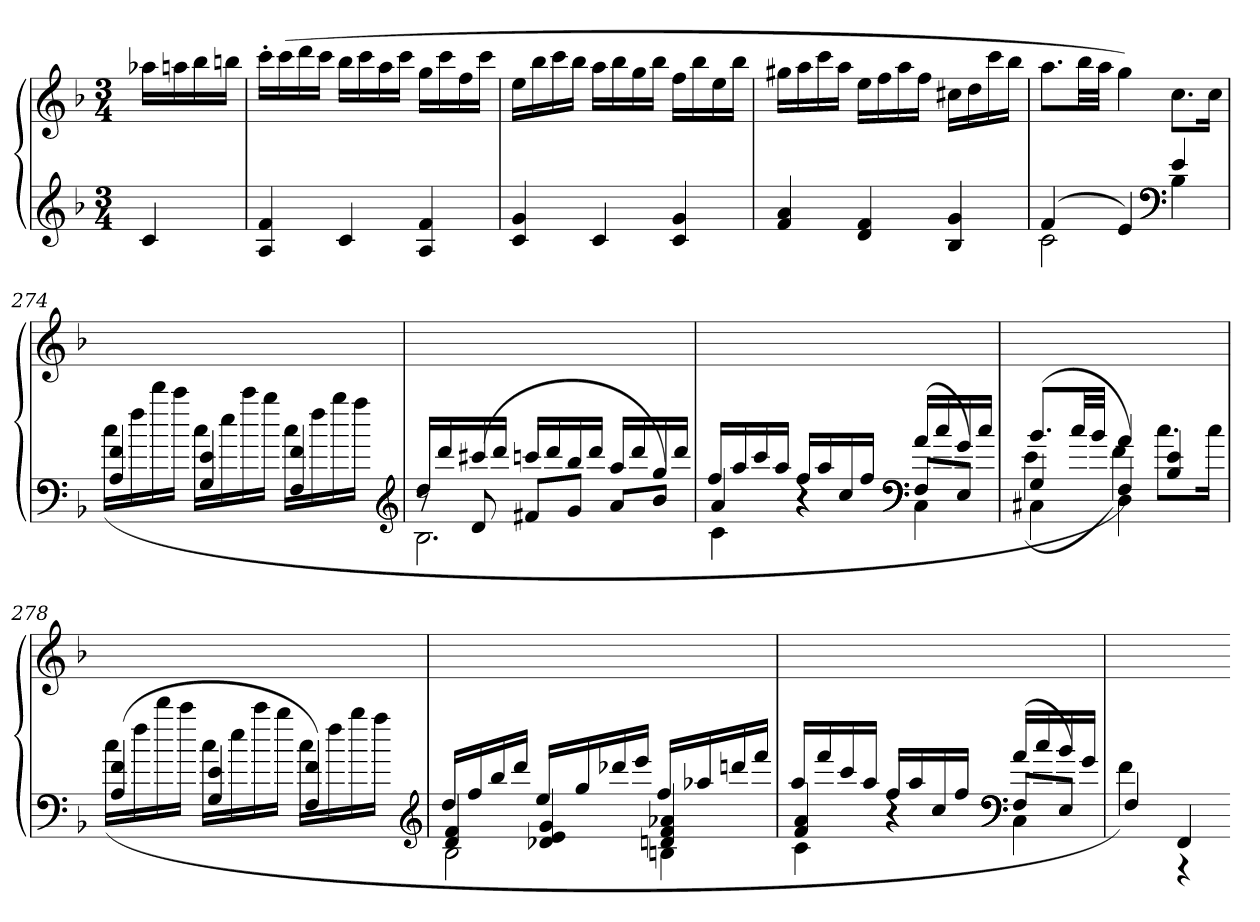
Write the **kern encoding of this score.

**kern	**kern
*part1	*part1
*staff2	*staff1
*clefG2	*clefG2
*k[b-]	*k[b-]
*F:	*F:
*M3/4	*M3/4
=	=
4c	16aa-XLL
.	16aan
.	16bb-
.	16bbnJJ
=270	=270
4A 4f	16ccc'LL
.	(16ccc
.	16ddd
.	16cccJJ
4c	16bb-LL
.	16ccc
.	16aa
.	16cccJJ
4A 4f	16ggLL
.	16ccc
.	16ff
.	16cccJJ
=271	=271
4c 4g	16eeLL
.	16bb-
.	16ccc
.	16bb-JJ
4c	16aaLL
.	16bb-
.	16gg
.	16bb-JJ
4c 4g	16ffLL
.	16bb-
.	16ee
.	16bb-JJ
=272	=272
4f 4a	16gg#XLL
.	16aa
.	16ccc
.	16aaJJ
4d 4f	16eeLL
.	16ff
.	16aa
.	16ffJJ
4B- 4g	16cc#XLL
.	16dd
.	16ccc
.	16bb-JJ
=273	=273
*^	*
(4f	2c	8.aaL
.	.	32bb-LL
.	.	32aaJJJ
4e)	.	4gg)
*clefF4	*	*
4e	4B-	8.ccL
.	.	16ccJk
=274	=274	=274
4A 4f	(16ccLL	2.ryy
.	16ff	.
.	16ddd	.
.	16cccJJ	.
4G 4e	16ccLL	.
.	16ee	.
.	16ccc	.
.	16bb-JJ	.
4F 4f	16ccLL	.
.	16ff	.
.	16bb-	.
.	16aaJJ	.
*v	*v	*
*clefG2	*
=275	=275
*^	*
*	*^	*
8r	2.B-	16ddLL	2.ryy
.	.	16ddd	.
(8d	.	16ccc#X	.
.	.	16dddJJ	.
8f#XL	.	16cccnLL	.
.	.	16ddd	.
8gJ	.	16bb-	.
.	.	16dddJJ	.
8aL	.	16aaLL	.
.	.	16ddd	.
8b-J)	.	16gg	.
.	.	16dddJJ	.
=276	=276	=276	=276
4a	4c	16ffLL	2.ryy
.	.	16aa	.
.	.	16ccc	.
.	.	16aaJJ	.
4r	4r	16ffLL	.
.	.	16aa	.
.	.	16cc	.
.	.	16ffJJ	.
*clefF4	*	*	*
(8FL	4C	16aLL	.
.	.	16cc	.
8EJ)	.	16g	.
.	.	16ccJJ	.
=277	=277	=277	=277
*	*	*^	*
(4G	4C#X	8.b-L	(4e	2.ryy
.	.	32ccLL	.	.
.	.	32b-JJJ	.	.
4F)	4D	4a)	4f)	.
4B- 4e	8.ccL	4ryy	4ryy	.
.	16ccJk	.	.	.
*	*v	*v	*v	*
=278	=278	=278
(4A 4f	(16ccLL	2.ryy
.	16ff	.
.	16ddd	.
.	16cccJJ	.
4G 4e	16ccLL	.
.	16ee	.
.	16ccc	.
.	16bb-JJ	.
4F 4f)	16ccLL	.
.	16ff	.
.	16bb-	.
.	16aaJJ	.
*v	*v	*
*clefG2	*
=279	=279
*^	*
*	*^	*
4d 4f	2B-	16ddLL	2.ryy
.	.	16ff	.
.	.	16bb-	.
.	.	16dddJJ	.
4d-X 4e 4g	.	16eeLL	.
.	.	16gg	.
.	.	16ddd-X	.
.	.	16eeeJJ	.
4dn 4f 4a-X	4Bn	16ffLL	.
.	.	16aa-X	.
.	.	16dddn	.
.	.	16fffJJ	.
=280	=280	=280	=280
4f 4a	4c	16aaLL	2.ryy
.	.	16fff	.
.	.	16ccc	.
.	.	16aaJJ	.
4r	4r	16ffLL	.
.	.	16aa	.
.	.	16cc	.
.	.	16ffJJ	.
*clefF4	*	*	*
(8FL	4C	16aLL	.
.	.	16cc	.
8EJ)	.	16b-	.
.	.	16gJJ	.
*	*v	*v	*
=281	=281	=281
4F	4f)	2ryy
4FF	4r	.
*v	*v	*
=-	=-
*-	*-
